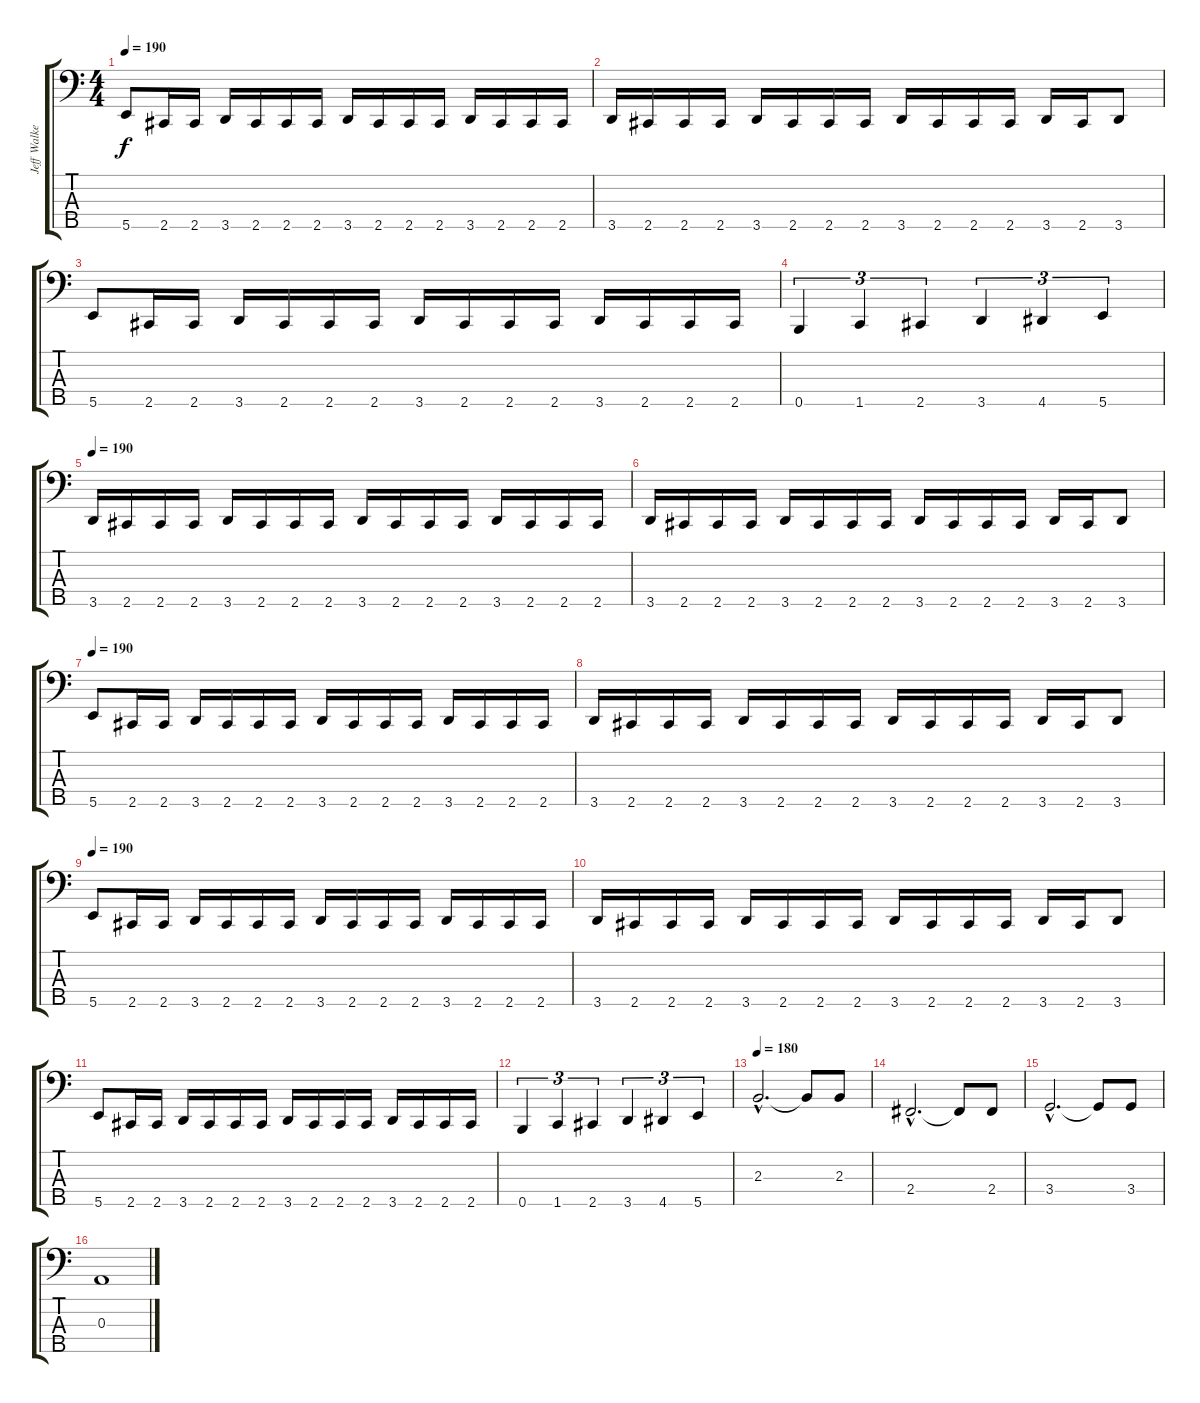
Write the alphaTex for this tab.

\track ("Jeff Walker" "Jeff Walke") {instrument fretlessbass}
\staff {score tabs}
\tuning (G2 D2 A1 E1 B0) {hide}
\ts (4 4)
\tempo 190
\clef f4
\ks c
5.5.8{dy f} 2.5.16 2.5.16 3.5.16 2.5.16 2.5.16 2.5.16 3.5.16 2.5.16 2.5.16 2.5.16 3.5.16 2.5.16 2.5.16 2.5.16 |
3.5.16 2.5.16 2.5.16 2.5.16 3.5.16 2.5.16 2.5.16 2.5.16 3.5.16 2.5.16 2.5.16 2.5.16 3.5.16 2.5.16 3.5.8 |
5.5.8 2.5.16 2.5.16 3.5.16 2.5.16 2.5.16 2.5.16 3.5.16 2.5.16 2.5.16 2.5.16 3.5.16 2.5.16 2.5.16 2.5.16 |
0.5.4{tu (3 2)} 1.5.4{tu (3 2)} 2.5.4{tu (3 2)} 3.5.4{tu (3 2)} 4.5.4{tu (3 2)} 5.5.4{tu (3 2)} |
\tempo 190
3.5.16 2.5.16 2.5.16 2.5.16 3.5.16 2.5.16 2.5.16 2.5.16 3.5.16 2.5.16 2.5.16 2.5.16 3.5.16 2.5.16 2.5.16 2.5.16 |
3.5.16 2.5.16 2.5.16 2.5.16 3.5.16 2.5.16 2.5.16 2.5.16 3.5.16 2.5.16 2.5.16 2.5.16 3.5.16 2.5.16 3.5.8 |
\tempo 190
5.5.8 2.5.16 2.5.16 3.5.16 2.5.16 2.5.16 2.5.16 3.5.16 2.5.16 2.5.16 2.5.16 3.5.16 2.5.16 2.5.16 2.5.16 |
3.5.16 2.5.16 2.5.16 2.5.16 3.5.16 2.5.16 2.5.16 2.5.16 3.5.16 2.5.16 2.5.16 2.5.16 3.5.16 2.5.16 3.5.8 |
\tempo 190
5.5.8 2.5.16 2.5.16 3.5.16 2.5.16 2.5.16 2.5.16 3.5.16 2.5.16 2.5.16 2.5.16 3.5.16 2.5.16 2.5.16 2.5.16 |
3.5.16 2.5.16 2.5.16 2.5.16 3.5.16 2.5.16 2.5.16 2.5.16 3.5.16 2.5.16 2.5.16 2.5.16 3.5.16 2.5.16 3.5.8 |
5.5.8 2.5.16 2.5.16 3.5.16 2.5.16 2.5.16 2.5.16 3.5.16 2.5.16 2.5.16 2.5.16 3.5.16 2.5.16 2.5.16 2.5.16 |
0.5.4{tu (3 2)} 1.5.4{tu (3 2)} 2.5.4{tu (3 2)} 3.5.4{tu (3 2)} 4.5.4{tu (3 2)} 5.5.4{tu (3 2)} |
\tempo 180
2.3{hac}.2{d} 2.3{t}.8 2.3.8 |
2.4{hac}.2{d} 2.4{t}.8 2.4.8 |
3.4{hac}.2{d} 3.4{t}.8 3.4.8 |
0.3.1
